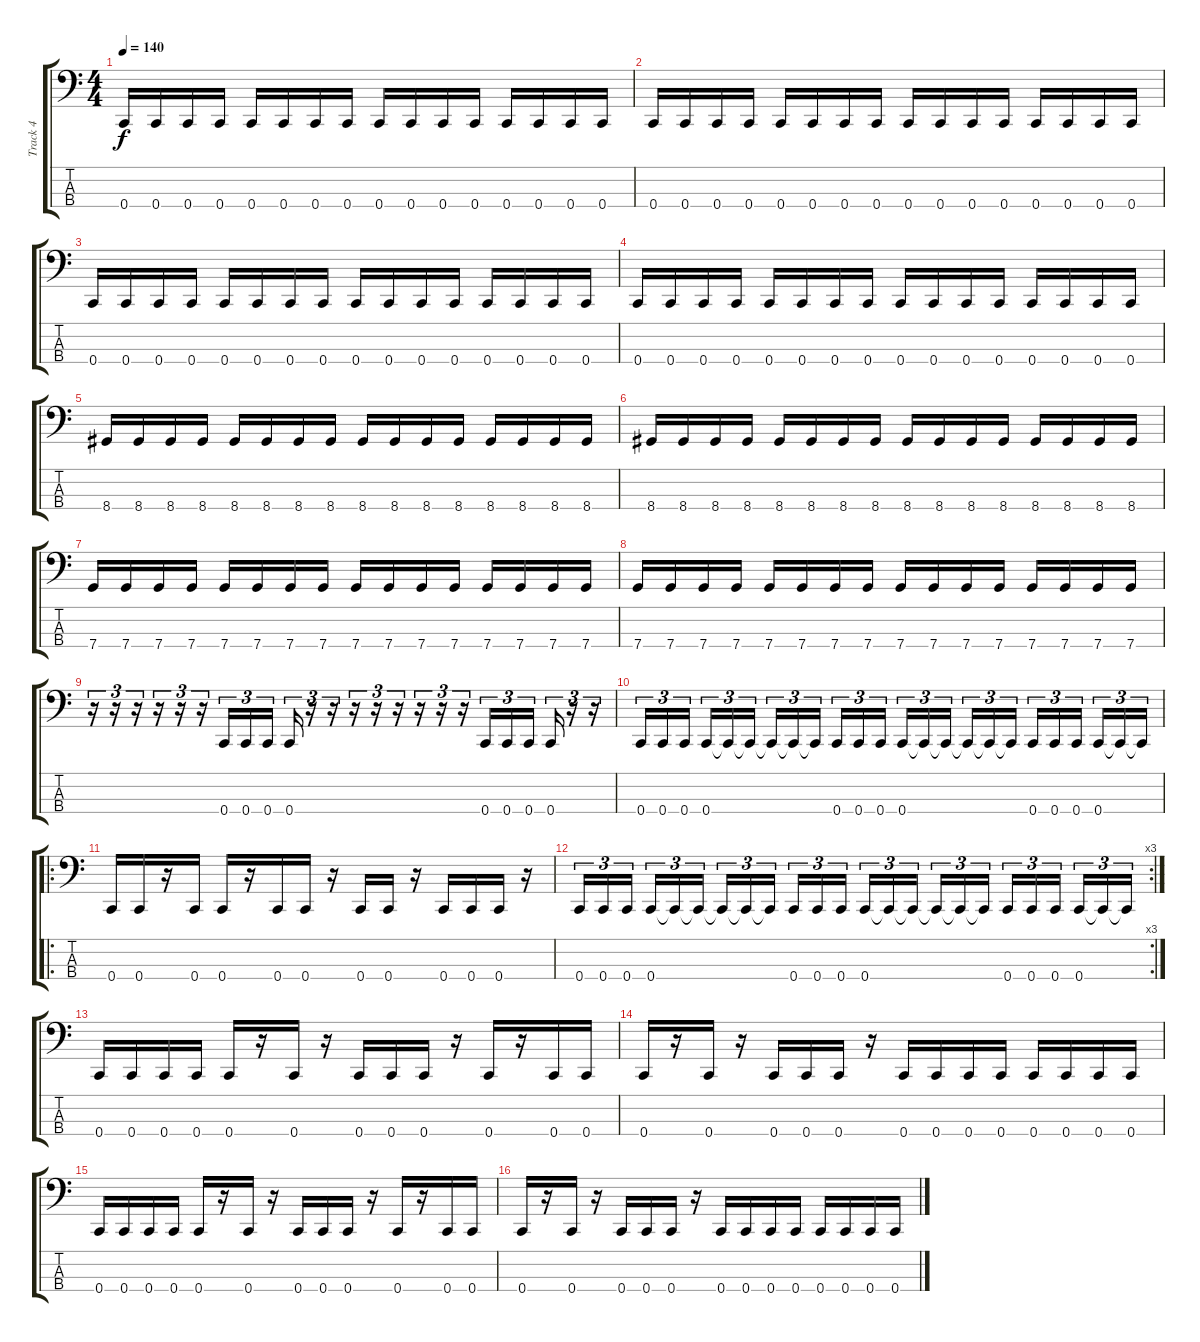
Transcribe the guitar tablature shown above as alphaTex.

\track ("Track 4" "Track 4") {instrument electricbassfinger}
\staff {score tabs}
\tuning (F2 C2 G1 C1) {hide}
\ts (4 4)
\tempo 140
\clef f4
\ks c
0.4.16{dy f} 0.4.16 0.4.16 0.4.16 0.4.16 0.4.16 0.4.16 0.4.16 0.4.16 0.4.16 0.4.16 0.4.16 0.4.16 0.4.16 0.4.16 0.4.16 |
0.4.16 0.4.16 0.4.16 0.4.16 0.4.16 0.4.16 0.4.16 0.4.16 0.4.16 0.4.16 0.4.16 0.4.16 0.4.16 0.4.16 0.4.16 0.4.16 |
0.4.16 0.4.16 0.4.16 0.4.16 0.4.16 0.4.16 0.4.16 0.4.16 0.4.16 0.4.16 0.4.16 0.4.16 0.4.16 0.4.16 0.4.16 0.4.16 |
0.4.16 0.4.16 0.4.16 0.4.16 0.4.16 0.4.16 0.4.16 0.4.16 0.4.16 0.4.16 0.4.16 0.4.16 0.4.16 0.4.16 0.4.16 0.4.16 |
8.4.16 8.4.16 8.4.16 8.4.16 8.4.16 8.4.16 8.4.16 8.4.16 8.4.16 8.4.16 8.4.16 8.4.16 8.4.16 8.4.16 8.4.16 8.4.16 |
8.4.16 8.4.16 8.4.16 8.4.16 8.4.16 8.4.16 8.4.16 8.4.16 8.4.16 8.4.16 8.4.16 8.4.16 8.4.16 8.4.16 8.4.16 8.4.16 |
7.4.16 7.4.16 7.4.16 7.4.16 7.4.16 7.4.16 7.4.16 7.4.16 7.4.16 7.4.16 7.4.16 7.4.16 7.4.16 7.4.16 7.4.16 7.4.16 |
7.4.16 7.4.16 7.4.16 7.4.16 7.4.16 7.4.16 7.4.16 7.4.16 7.4.16 7.4.16 7.4.16 7.4.16 7.4.16 7.4.16 7.4.16 7.4.16 |
r.16{tu (3 2)} r.16{tu (3 2)} r.16{tu (3 2)} r.16{tu (3 2)} r.16{tu (3 2)} r.16{tu (3 2)} 0.4.16{tu (3 2)} 0.4.16{tu (3 2)} 0.4.16{tu (3 2) beam splitsecondary} 0.4.16{tu (3 2)} r.16{tu (3 2)} r.16{tu (3 2)} r.16{tu (3 2)} r.16{tu (3 2)} r.16{tu (3 2)} r.16{tu (3 2)} r.16{tu (3 2)} r.16{tu (3 2)} 0.4.16{tu (3 2)} 0.4.16{tu (3 2)} 0.4.16{tu (3 2) beam splitsecondary} 0.4.16{tu (3 2)} r.16{tu (3 2)} r.16{tu (3 2)} |
0.4.16{tu (3 2)} 0.4.16{tu (3 2)} 0.4.16{tu (3 2) beam splitsecondary} 0.4.16{tu (3 2)} 0.4{t}.16{tu (3 2)} 0.4{t}.16{tu (3 2)} 0.4{t}.16{tu (3 2)} 0.4{t}.16{tu (3 2)} 0.4{t}.16{tu (3 2) beam splitsecondary} 0.4.16{tu (3 2)} 0.4.16{tu (3 2)} 0.4.16{tu (3 2)} 0.4.16{tu (3 2)} 0.4{t}.16{tu (3 2)} 0.4{t}.16{tu (3 2) beam splitsecondary} 0.4{t}.16{tu (3 2)} 0.4{t}.16{tu (3 2)} 0.4{t}.16{tu (3 2)} 0.4.16{tu (3 2)} 0.4.16{tu (3 2)} 0.4.16{tu (3 2) beam splitsecondary} 0.4.16{tu (3 2)} 0.4{t}.16{tu (3 2)} 0.4{t}.16{tu (3 2)} |
\ro
0.4.16 0.4.16 r.16 0.4.16 0.4.16 r.16 0.4.16 0.4.16 r.16 0.4.16 0.4.16 r.16 0.4.16 0.4.16 0.4.16 r.16 |
\rc 3
0.4.16{tu (3 2)} 0.4.16{tu (3 2)} 0.4.16{tu (3 2) beam splitsecondary} 0.4.16{tu (3 2)} 0.4{t}.16{tu (3 2)} 0.4{t}.16{tu (3 2)} 0.4{t}.16{tu (3 2)} 0.4{t}.16{tu (3 2)} 0.4{t}.16{tu (3 2) beam splitsecondary} 0.4.16{tu (3 2)} 0.4.16{tu (3 2)} 0.4.16{tu (3 2)} 0.4.16{tu (3 2)} 0.4{t}.16{tu (3 2)} 0.4{t}.16{tu (3 2) beam splitsecondary} 0.4{t}.16{tu (3 2)} 0.4{t}.16{tu (3 2)} 0.4{t}.16{tu (3 2)} 0.4.16{tu (3 2)} 0.4.16{tu (3 2)} 0.4.16{tu (3 2) beam splitsecondary} 0.4.16{tu (3 2)} 0.4{t}.16{tu (3 2)} 0.4{t}.16{tu (3 2)} |
0.4.16 0.4.16 0.4.16 0.4.16 0.4.16 r.16 0.4.16 r.16 0.4.16 0.4.16 0.4.16 r.16 0.4.16 r.16 0.4.16 0.4.16 |
0.4.16 r.16 0.4.16 r.16 0.4.16 0.4.16 0.4.16 r.16 0.4.16 0.4.16 0.4.16 0.4.16 0.4.16 0.4.16 0.4.16 0.4.16 |
0.4.16 0.4.16 0.4.16 0.4.16 0.4.16 r.16 0.4.16 r.16 0.4.16 0.4.16 0.4.16 r.16 0.4.16 r.16 0.4.16 0.4.16 |
0.4.16 r.16 0.4.16 r.16 0.4.16 0.4.16 0.4.16 r.16 0.4.16 0.4.16 0.4.16 0.4.16 0.4.16 0.4.16 0.4.16 0.4.16
